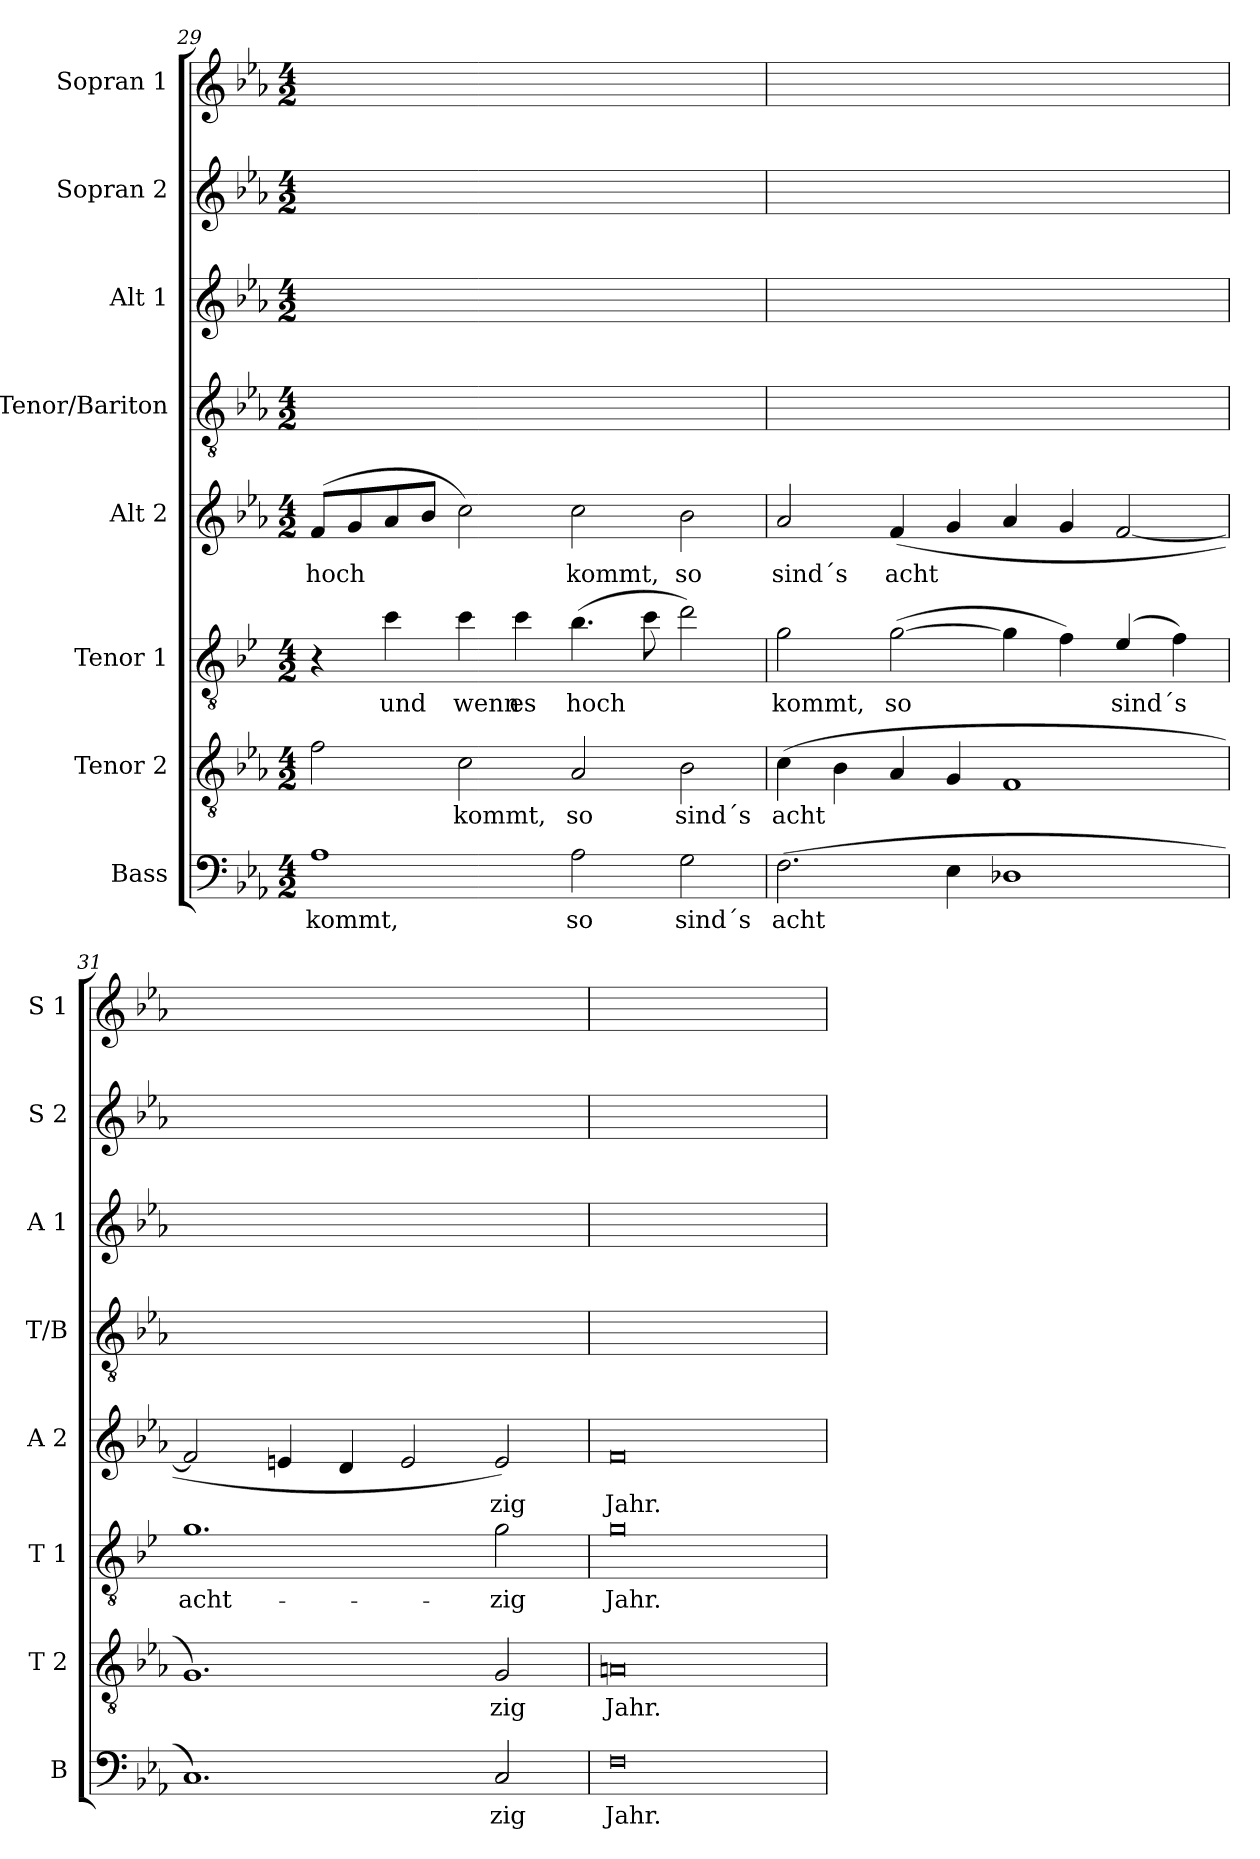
**kern	**text	**kern	**text	**kern	**text	**kern	**text	**kern	**kern	**kern	**kern
*part8	*part8	*part7	*part7	*part6	*part6	*part5	*part5	*part4	*part3	*part2	*part1
*staff8	*staff8	*staff7	*staff7	*staff6	*staff6	*staff5	*staff5	*staff4	*staff3	*staff2	*staff1
*I"Bass	*	*I"Tenor 2	*	*I"Tenor 1	*	*I"Alt 2	*	*I"Tenor/Bariton	*I"Alt 1	*I"Sopran 2	*I"Sopran 1
*I'B	*	*I'T 2	*	*I'T 1	*	*I'A 2	*	*I'T/B	*I'A 1	*I'S 2	*I'S 1
*clefF4	*	*clefGv2	*	*clefGv2	*	*clefG2	*	*clefGv2	*clefG2	*clefG2	*clefG2
*	*	*	*	*ITrd4c7	*	*	*	*	*	*	*
*k[b-e-a-]	*	*k[b-e-a-]	*	*k[b-e-a-]	*	*k[b-e-a-]	*	*k[b-e-a-]	*k[b-e-a-]	*k[b-e-a-]	*k[b-e-a-]
*M4/2	*	*M4/2	*	*M4/2	*	*M4/2	*	*M4/2	*M4/2	*M4/2	*M4/2
=29	=29	=29	=29	=29	=29	=29	=29	=29	=29	=29	=29
!	!LO:LY:b	!	!	!	!	!	!LO:LY:b	!	!	!	!
1A-	kommt,	2f\	.	4r	.	(8f/L	hoch	0ryy	0ryy	0ryy	0ryy
.	.	.	.	.	.	8g/	.	.	.	.	.
!	!	!	!	!	!LO:LY:b	!	!	!	!	!	!
.	.	.	.	4f\	und	8a-/	.	.	.	.	.
.	.	.	.	.	.	8b-/J	.	.	.	.	.
!	!	!	!LO:LY:b	!	!LO:LY:b	!	!	!	!	!	!
.	.	2c\	kommt,	4f\	wenn	2cc\)	.	.	.	.	.
!	!	!	!	!	!LO:LY:b	!	!	!	!	!	!
.	.	.	.	4f\	es	.	.	.	.	.	.
!	!LO:LY:b	!	!LO:LY:b	!	!LO:LY:b	!	!LO:LY:b	!	!	!	!
2A-\	so	2A-/	so	(4.e-\	hoch	2cc\	kommt,	.	.	.	.
.	.	.	.	8f\	.	.	.	.	.	.	.
!	!LO:LY:b	!	!LO:LY:b	!	!	!	!LO:LY:b	!	!	!	!
2G\	sind´s	2B-\	sind´s	2g\)	.	2b-\	so	.	.	.	.
!!LO:PB:g=z
=30	=30	=30	=30	=30	=30	=30	=30	=30	=30	=30	=30
!	!LO:LY:b	!	!LO:LY:b	!	!LO:LY:b	!	!LO:LY:b	!	!	!	!
(2.F\	acht	(4c\	acht	2c\	kommt,	2a-/	sind´s	0ryy	0ryy	0ryy	0ryy
.	.	4B-\	.	.	.	.	.	.	.	.	.
!	!	!	!	!	!LO:LY:b	!	!LO:LY:b	!	!	!	!
.	.	4A-/	.	([2c\	so	(4f/	acht	.	.	.	.
4E-\	.	4G/	.	.	.	4g/	.	.	.	.	.
1D-X	.	1F	.	4c\]	.	4a-/	.	.	.	.	.
.	.	.	.	4B-\)	.	4g/	.	.	.	.	.
!	!	!	!	!	!LO:LY:b	!	!	!	!	!	!
.	.	.	.	(4A-/	sind´s	[2f/	.	.	.	.	.
.	.	.	.	4B-\)	.	.	.	.	.	.	.
=31	=31	=31	=31	=31	=31	=31	=31	=31	=31	=31	=31
!	!	!	!	!	!LO:LY:b	!	!	!	!	!	!
1.C)	.	1.G)	.	1.c	acht-	2f/]	.	0ryy	0ryy	0ryy	0ryy
.	.	.	.	.	.	4en/	.	.	.	.	.
.	.	.	.	.	.	4d/	.	.	.	.	.
.	.	.	.	.	.	2e/	.	.	.	.	.
!	!LO:LY:b	!	!LO:LY:b	!	!LO:LY:b	!	!LO:LY:b	!	!	!	!
2C/	zig	2G/	zig	2c\	zig	2e/)	zig	.	.	.	.
=32	=32	=32	=32	=32	=32	=32	=32	=32	=32	=32	=32
!	!LO:LY:b	!	!LO:LY:b	!	!LO:LY:b	!	!LO:LY:b	!	!	!	!
0F	Jahr.	0An	Jahr.	0c	Jahr.	0f	Jahr.	0ryy	0ryy	0ryy	0ryy
=	=	=	=	=	=	=	=	=	=	=	=
*-	*-	*-	*-	*-	*-	*-	*-	*-	*-	*-	*-
